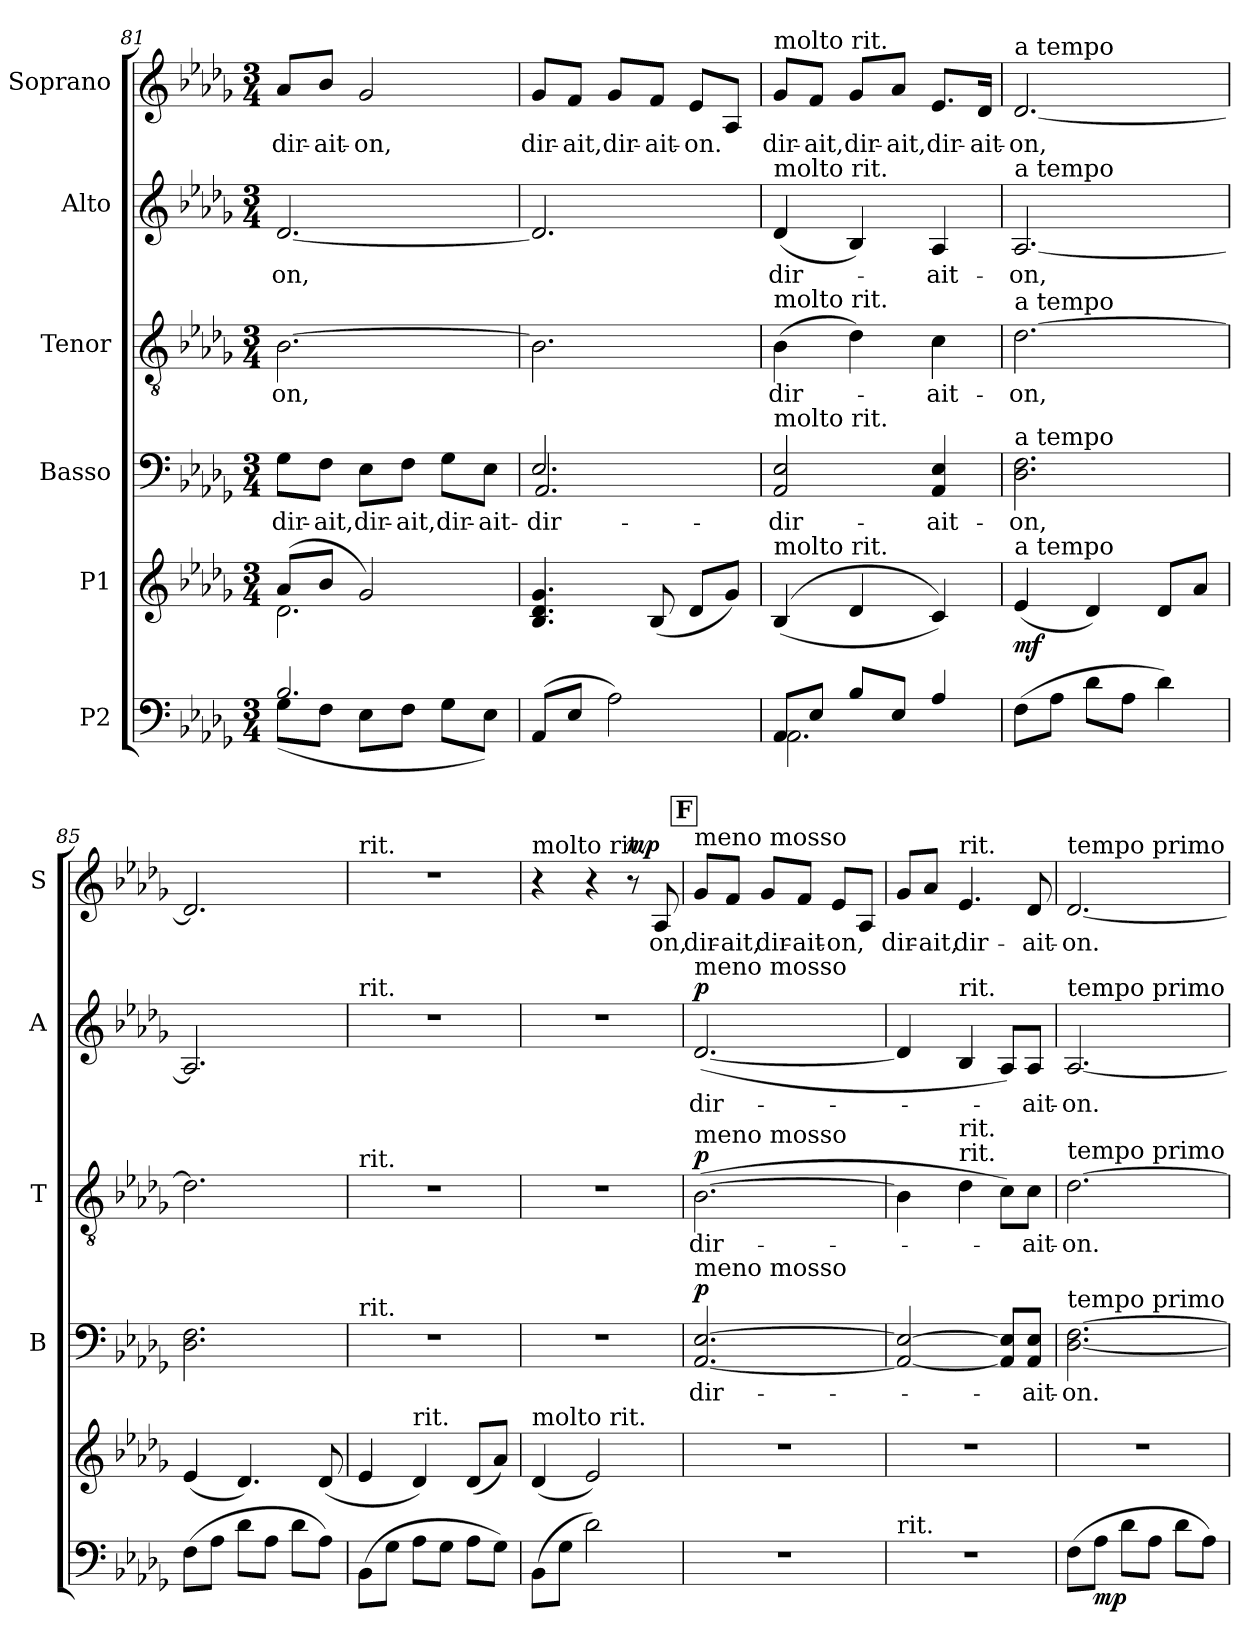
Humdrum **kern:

**kern	**dynam	**kern	**dynam	**kern	**text	**dynam	**kern	**text	**dynam	**kern	**text	**dynam	**kern	**text	**dynam
*part6	*part6	*part5	*part5	*part4	*part4	*part4	*part3	*part3	*part3	*part2	*part2	*part2	*part1	*part1	*part1
*staff6	*staff6	*staff5	*staff5	*staff4	*staff4	*staff4	*staff3	*staff3	*staff3	*staff2	*staff2	*staff2	*staff1	*staff1	*staff1
*I"P2	*	*I"P1	*	*I"Basso	*	*	*I"Tenor	*	*	*I"Alto	*	*	*I"Soprano	*	*
*	*	*	*	*I'B	*	*	*I'T	*	*	*I'A	*	*	*I'S	*	*
*clefF4	*	*clefG2	*	*clefF4	*	*	*clefGv2	*	*	*clefG2	*	*	*clefG2	*	*
*k[b-e-a-d-g-]	*	*k[b-e-a-d-g-]	*	*k[b-e-a-d-g-]	*	*	*k[b-e-a-d-g-]	*	*	*k[b-e-a-d-g-]	*	*	*k[b-e-a-d-g-]	*	*
*M3/4	*	*M3/4	*	*M3/4	*	*	*M3/4	*	*	*M3/4	*	*	*M3/4	*	*
=81	=81	=81	=81	=81	=81	=81	=81	=81	=81	=81	=81	=81	=81	=81	=81
*^	*	*^	*	*	*	*	*	*	*	*	*	*	*	*	*
!	!	!	!	!	!	!	!LO:LY:b	!	!	!LO:LY:b	!	!	!LO:LY:b	!	!	!LO:LY:b	!
2.B-/	(<8G-\L	.	(>8a-/L	2.d-\	.	8G-\L	dir-	.	[2.B-\	on,	.	[2.d-/	on,	.	8a-/L	dir-	.
!	!	!	!	!	!	!	!LO:LY:b	!	!	!	!	!	!	!	!	!LO:LY:b	!
.	8F\J	.	8b-/J	.	.	8F\J	ait,	.	.	.	.	.	.	.	8b-/J	ait-	.
!	!	!	!	!	!	!	!LO:LY:b	!	!	!	!	!	!	!	!	!LO:LY:b	!
.	8E-\L	.	2g-/)	.	.	8E-\L	dir-	.	.	.	.	.	.	.	2g-/	on,	.
!	!	!	!	!	!	!	!LO:LY:b	!	!	!	!	!	!	!	!	!	!
.	8F\J	.	.	.	.	8F\J	ait,	.	.	.	.	.	.	.	.	.	.
!	!	!	!	!	!	!	!LO:LY:b	!	!	!	!	!	!	!	!	!	!
.	8G-\L	.	.	.	.	8G-\L	dir-	.	.	.	.	.	.	.	.	.	.
!	!	!	!	!	!	!	!LO:LY:b	!	!	!	!	!	!	!	!	!	!
.	8E-\J)	.	.	.	.	8E-\J	ait-	.	.	.	.	.	.	.	.	.	.
*	*	*	*v	*v	*	*	*	*	*	*	*	*	*	*	*	*	*
=82	=82	=82	=82	=82	=82	=82	=82	=82	=82	=82	=82	=82	=82	=82	=82	=82
!	!	!	!	!	!	!LO:LY:b	!	!	!	!	!	!	!	!	!	!
*	*	*	*	*	*^	*	*	*	*	*	*	*	*	*	*	*
!	!	!	!	!	!	!	!LO:LY:b	!	!	!	!	!	!	!	!	!LO:LY:b	!
*v	*v	*	*	*	*	*	*	*	*	*	*	*	*	*	*	*	*
(>8AA-/L	.	4.B-/ 4.d-/ 4.g-/	.	2.E-/	2.AA-/	dir-	.	2.B-\]	.	.	2.d-/]	.	.	8g-/L	dir-	.
!	!	!	!	!	!	!	!	!	!	!	!	!	!	!	!LO:LY:b	!
8E-/J	.	.	.	.	.	.	.	.	.	.	.	.	.	8f/J	ait,	.
!	!	!	!	!	!	!	!	!	!	!	!	!	!	!	!LO:LY:b	!
2A-\)	.	.	.	.	.	.	.	.	.	.	.	.	.	8g-/L	dir-	.
!	!	!	!	!	!	!	!	!	!	!	!	!	!	!	!LO:LY:b	!
.	.	(<8B-/	.	.	.	.	.	.	.	.	.	.	.	8f/J	ait-	.
!	!	!	!	!	!	!	!	!	!	!	!	!	!	!	!LO:LY:b	!
.	.	8d-/L	.	.	.	.	.	.	.	.	.	.	.	8e-/L	on.	.
.	.	8g-/J)	.	.	.	.	.	.	.	.	.	.	.	8A-/J	.	.
*	*	*	*	*v	*v	*	*	*	*	*	*	*	*	*	*	*
=83	=83	=83	=83	=83	=83	=83	=83	=83	=83	=83	=83	=83	=83	=83	=83
*^	*	*	*	*	*	*	*	*	*	*	*	*	*	*	*
!	!	!	!	!	!	!	!	!	!	!	!	!	!	!LO:TX:a:t=molto rit.	!	!
!	!	!	!	!	!	!	!	!	!	!	!LO:TX:a:t=molto rit.	!	!	!	!	!
!	!	!	!	!	!	!	!	!LO:TX:a:t=molto rit.	!	!	!	!	!	!	!	!
!	!	!	!	!	!LO:TX:a:t=molto rit.	!	!	!	!	!	!	!	!	!	!	!
!	!	!	!LO:TX:a:t=molto rit.	!	!	!	!	!	!	!	!	!	!	!	!	!
!	!	!	!	!	!	!LO:LY:b	!	!	!LO:LY:b	!	!	!LO:LY:b	!	!	!LO:LY:b	!
8AA-/L	2.AA-\	.	(<(<4B-/	.	2AA-/ 2E-/	dir-	.	(>4B-\	dir-	.	(<4d-/	dir-	.	8g-/L	dir-	.
!	!	!	!	!	!	!	!	!	!	!	!	!	!	!	!LO:LY:b	!
8E-/J	.	.	.	.	.	.	.	.	.	.	.	.	.	8f/J	ait,	.
!	!	!	!	!	!	!	!	!	!	!	!	!	!	!	!LO:LY:b	!
8B-/L	.	.	4d-/	.	.	.	.	4d-\)	.	.	4B-/)	.	.	8g-/L	dir-	.
!	!	!	!	!	!	!	!	!	!	!	!	!	!	!	!LO:LY:b	!
8E-/J	.	.	.	.	.	.	.	.	.	.	.	.	.	8a-/J	ait,	.
!	!	!	!	!	!	!LO:LY:b	!	!	!LO:LY:b	!	!	!LO:LY:b	!	!	!LO:LY:b	!
4A-/	.	.	4c/))	.	4AA-/ 4E-/	ait-	.	4c\	ait-	.	4A-/	ait-	.	8.e-/L	dir-	.
!	!	!	!	!	!	!	!	!	!	!	!	!	!	!	!LO:LY:b	!
.	.	.	.	.	.	.	.	.	.	.	.	.	.	16d-/Jk	ait-	.
*v	*v	*	*	*	*	*	*	*	*	*	*	*	*	*	*	*
=84	=84	=84	=84	=84	=84	=84	=84	=84	=84	=84	=84	=84	=84	=84	=84
!	!	!	!	!	!	!	!	!	!	!	!	!	!LO:TX:a:t=a tempo	!	!
!	!	!	!	!	!	!	!	!	!	!LO:TX:a:t=a tempo	!	!	!	!	!
!	!	!	!	!	!	!	!LO:TX:a:t=a tempo	!	!	!	!	!	!	!	!
!	!	!	!	!LO:TX:a:t=a tempo	!	!	!	!	!	!	!	!	!	!	!
!	!	!LO:TX:a:t=a tempo	!	!	!	!	!	!	!	!	!	!	!	!	!
!	!	!	!LO:DY:b	!	!LO:LY:b	!	!	!LO:LY:b	!	!	!LO:LY:b	!	!	!LO:LY:b	!
(>8F\L	.	(<4e-/	mf	(>(>2.D-\ 2.F\	on,	.	[2.d-\	on,	.	[2.A-/	on,	.	[2.d-/	on,	.
8A-\J	.	.	.	.	.	.	.	.	.	.	.	.	.	.	.
8d-\L	.	4d-/)	.	.	.	.	.	.	.	.	.	.	.	.	.
8A-\J	.	.	.	.	.	.	.	.	.	.	.	.	.	.	.
4d-\)	.	8d-/L	.	.	.	.	.	.	.	.	.	.	.	.	.
.	.	8a-/J	.	.	.	.	.	.	.	.	.	.	.	.	.
!!LO:PB:g=z
=85	=85	=85	=85	=85	=85	=85	=85	=85	=85	=85	=85	=85	=85	=85	=85
(>8F\L	.	(<4e-/	.	2.D-\ 2.F\	.	.	2.d-\]	.	.	2.A-/]	.	.	2.d-/]	.	.
8A-\J	.	.	.	.	.	.	.	.	.	.	.	.	.	.	.
8d-\L	.	4.d-/)	.	.	.	.	.	.	.	.	.	.	.	.	.
8A-\J	.	.	.	.	.	.	.	.	.	.	.	.	.	.	.
8d-\L	.	.	.	.	.	.	.	.	.	.	.	.	.	.	.
8A-\J)	.	(<8d-/	.	.	.	.	.	.	.	.	.	.	.	.	.
=86	=86	=86	=86	=86	=86	=86	=86	=86	=86	=86	=86	=86	=86	=86	=86
!	!	!	!	!	!	!	!	!	!	!	!	!	!LO:TX:a:t=rit.	!	!
!	!	!	!	!	!	!	!	!	!	!LO:TX:a:t=rit.	!	!	!	!	!
!	!	!	!	!	!	!	!LO:TX:a:t=rit.	!	!	!	!	!	!	!	!
!	!	!	!	!LO:TX:a:t=rit.	!	!	!	!	!	!	!	!	!	!	!
(>8BB-\L	.	4e-/	.	2.r))	.	.	2.r	.	.	2.r	.	.	2.r	.	.
8G-\J	.	.	.	.	.	.	.	.	.	.	.	.	.	.	.
!	!	!LO:TX:a:t=rit.	!	!	!	!	!	!	!	!	!	!	!	!	!
8A-\L	.	4d-/)	.	.	.	.	.	.	.	.	.	.	.	.	.
8G-\J	.	.	.	.	.	.	.	.	.	.	.	.	.	.	.
8A-\L	.	(<8d-/L	.	.	.	.	.	.	.	.	.	.	.	.	.
8G-\J)	.	8a-/J)	.	.	.	.	.	.	.	.	.	.	.	.	.
=87	=87	=87	=87	=87	=87	=87	=87	=87	=87	=87	=87	=87	=87	=87	=87
!	!	!	!	!	!	!	!	!	!	!	!	!	!LO:TX:a:t=molto rit.	!	!
!	!	!LO:TX:a:t=molto rit.	!	!	!	!	!	!	!	!	!	!	!	!	!
(>8BB-\L	.	(<4d-/	.	2.r	.	.	2.r	.	.	2.r	.	.	4r	.	.
8G-\J	.	.	.	.	.	.	.	.	.	.	.	.	.	.	.
2d-\)	.	2e-/)	.	.	.	.	.	.	.	.	.	.	4r	.	.
!	!	!	!	!	!	!	!	!	!	!	!	!	!	!	!LO:DY:b
.	.	.	.	.	.	.	.	.	.	.	.	.	8r	.	mp
!	!	!	!	!	!	!	!	!	!	!	!	!	!	!LO:LY:b	!
.	.	.	.	.	.	.	.	.	.	.	.	.	8A-/	on,	.
!!LO:REH:place=s1:a:B:fs=14:t=F
=88	=88	=88	=88	=88	=88	=88	=88	=88	=88	=88	=88	=88	=88	=88	=88
!	!	!	!	!	!	!	!	!	!	!	!	!	!LO:TX:a:t=meno mosso	!	!
!	!	!	!	!	!	!	!	!	!	!LO:TX:a:t=meno mosso	!	!	!	!	!
!	!	!	!	!	!	!	!LO:TX:a:t=meno mosso	!	!	!	!	!	!	!	!
!	!	!	!	!LO:TX:a:t=meno mosso	!	!	!	!	!	!	!	!	!	!	!
!	!	!	!	!	!LO:LY:b	!LO:DY:b	!	!LO:LY:b	!LO:DY:b	!	!LO:LY:b	!LO:DY:b	!	!LO:LY:b	!
2.r	.	2.r	.	[2.AA-/ [2.E-/	dir--	p	(>[2.B-\	dir-	p	(>[2.d-/	dir-	p	8g-/L	dir-	.
!	!	!	!	!	!	!	!	!	!	!	!	!	!	!LO:LY:b	!
.	.	.	.	.	.	.	.	.	.	.	.	.	8f/J	ait,	.
!	!	!	!	!	!	!	!	!	!	!	!	!	!	!LO:LY:b	!
.	.	.	.	.	.	.	.	.	.	.	.	.	8g-/L	dir-	.
!	!	!	!	!	!	!	!	!	!	!	!	!	!	!LO:LY:b	!
.	.	.	.	.	.	.	.	.	.	.	.	.	8f/J	ait-	.
!	!	!	!	!	!	!	!	!	!	!	!	!	!	!LO:LY:b	!
.	.	.	.	.	.	.	.	.	.	.	.	.	8e-/L	on,	.
.	.	.	.	.	.	.	.	.	.	.	.	.	8A-/J	.	.
=89	=89	=89	=89	=89	=89	=89	=89	=89	=89	=89	=89	=89	=89	=89	=89
!LO:TX:a:t=rit.	!	!	!	!	!	!	!	!	!	!	!	!	!	!	!
!	!	!	!	!	!	!	!	!	!	!	!	!	!	!LO:LY:b	!
2.r	.	2.r	.	2AA-/_ 2E-/_	.	.	4B-\]	.	.	4d-/]	.	.	8g-/L	dir-	.
!	!	!	!	!	!	!	!	!	!	!	!	!	!	!LO:LY:b	!
.	.	.	.	.	.	.	.	.	.	.	.	.	8a-/J	ait,	.
!	!	!	!	!	!	!	!	!	!	!	!	!	!LO:TX:a:t=rit.	!	!
!	!	!	!	!	!	!	!	!	!	!LO:TX:a:t=rit.	!	!	!	!	!
!	!	!	!	!	!	!	!LO:TX:a:t=rit.	!	!	!	!	!	!	!	!
!	!	!	!	!	!	!	!LO:TX:a:t=rit.	!	!	!	!	!	!	!	!
!	!	!	!	!	!	!	!	!	!	!	!	!	!	!LO:LY:b	!
.	.	.	.	.	.	.	4d-\	.	.	4B-/	.	.	4.e-/	dir-	.
.	.	.	.	8AA-/] 8E-/]L	.	.	8c\L)	.	.	8A-/L)	.	.	.	.	.
!	!	!	!	!	!LO:LY:b	!	!	!LO:LY:b	!	!	!LO:LY:b	!	!	!LO:LY:b	!
.	.	.	.	8AA-/ 8E-/J	ait-	.	8c\J	ait-	.	8A-/J	ait-	.	8d-/	ait-	.
=90	=90	=90	=90	=90	=90	=90	=90	=90	=90	=90	=90	=90	=90	=90	=90
!	!	!	!	!	!	!	!	!	!	!	!	!	!LO:TX:a:t=tempo primo	!	!
!	!	!	!	!	!	!	!	!	!	!LO:TX:a:t=tempo primo	!	!	!	!	!
!	!	!	!	!	!	!	!LO:TX:a:t=tempo primo	!	!	!	!	!	!	!	!
!	!	!	!	!LO:TX:a:t=tempo primo	!	!	!	!	!	!	!	!	!	!	!
!	!	!	!	!	!LO:LY:b	!	!	!LO:LY:b	!	!	!LO:LY:b	!	!	!LO:LY:b	!
(>8F\L	.	2.r	.	[2.D-\ [2.F\	on._	.	[2.d-\	on.	.	[2.A-/	on.	.	[2.d-/	on.	.
!	!LO:DY:b	!	!	!	!	!	!	!	!	!	!	!	!	!	!
8A-\J	mp	.	.	.	.	.	.	.	.	.	.	.	.	.	.
8d-\L	.	.	.	.	.	.	.	.	.	.	.	.	.	.	.
8A-\J	.	.	.	.	.	.	.	.	.	.	.	.	.	.	.
8d-\L	.	.	.	.	.	.	.	.	.	.	.	.	.	.	.
8A-\J)	.	.	.	.	.	.	.	.	.	.	.	.	.	.	.
=	=	=	=	=	=	=	=	=	=	=	=	=	=	=	=
*-	*-	*-	*-	*-	*-	*-	*-	*-	*-	*-	*-	*-	*-	*-	*-
